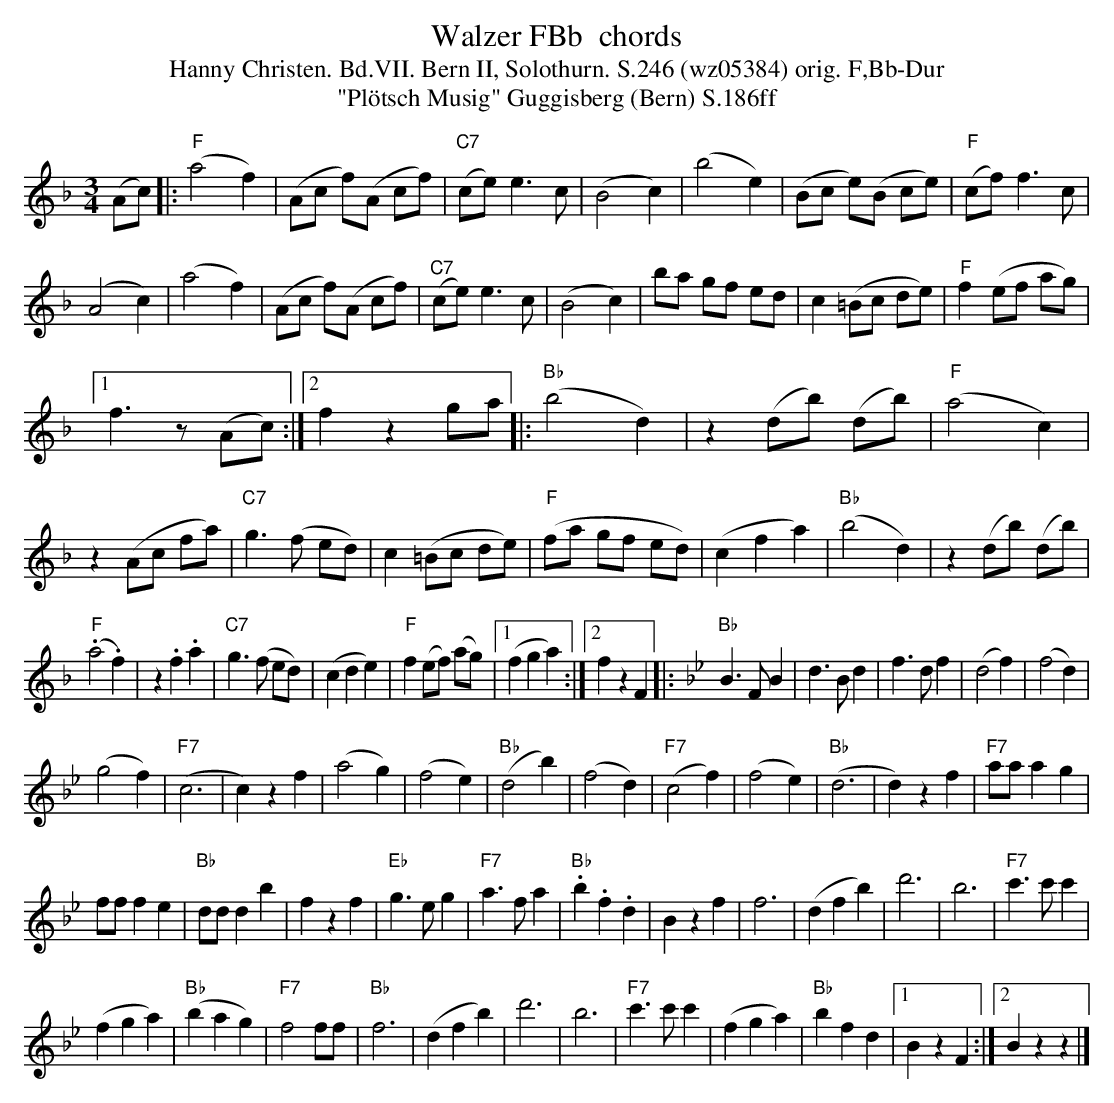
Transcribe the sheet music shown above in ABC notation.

X:1
T: Walzer FBb  chords
T:Hanny Christen. Bd.VII. Bern II, Solothurn. S.246 (wz05384) orig. F,Bb-Dur
T: "Pl\"otsch Musig" Guggisberg (Bern) S.186ff
M:3/4
L:1/8
K:F %%MIDI gchordon
(Ac) |: "F"(a4f2) | (Ac f)(A cf) | "C7"(ce) e3c | (B4c2) | (b4e2) | (Bc e)(B ce) | "F"(cf) f3c |
(A4c2) | (a4f2) | (Ac f)(A cf) | "C7"(ce) e3c | (B4c2) | ba gf ed | c2 (=Bc de) | "F"f2 (ef ag) |1
f3z(Ac) :|2 f2z2ga |: "Bb"(b4d2) | z2 (db) (db) | "F"(a4c2) | z2(Ac fa) | "C7"g3(f ed) | c2 (=Bc de) | "F"(fa gf ed) | (c2f2a2) | "Bb"(b4d2) | z2 (db) (db) |
"F"(.a4.f2) | z2.f2.a2 | "C7"g3(f ed) | (c2d2e2) | "F"f2 (ef) (ag) |1 (f2g2a2) :|2 f2z2F2 |: [K:Bb] [L:1/4] "Bb"B>FB | d>Bd | f>df | (d2f) | (f2d) |
(g2f) | "F7"(c3 | c)zf | (a2g) | (f2e) | "Bb"(d2b) | (f2d) | "F7"(c2f) | (f2e) | "Bb"(d3 | d)zf | "F7"a/a/ ag |
f/f/ fe | "Bb"d/d/ db | fzf | "Eb"g>eg | "F7"a>fa | "Bb".b.f.d | Bzf | f3 | (dfb) | d'3 | b3 | "F7"c'>c'c' |
(fga) | "Bb"(bag) | "F7"f2f/f/ | "Bb"f3 | (dfb) | d'3 | b3 | "F7"c'>c'c' | (fga) | "Bb"bfd |1 BzF :|2 Bzz |]
